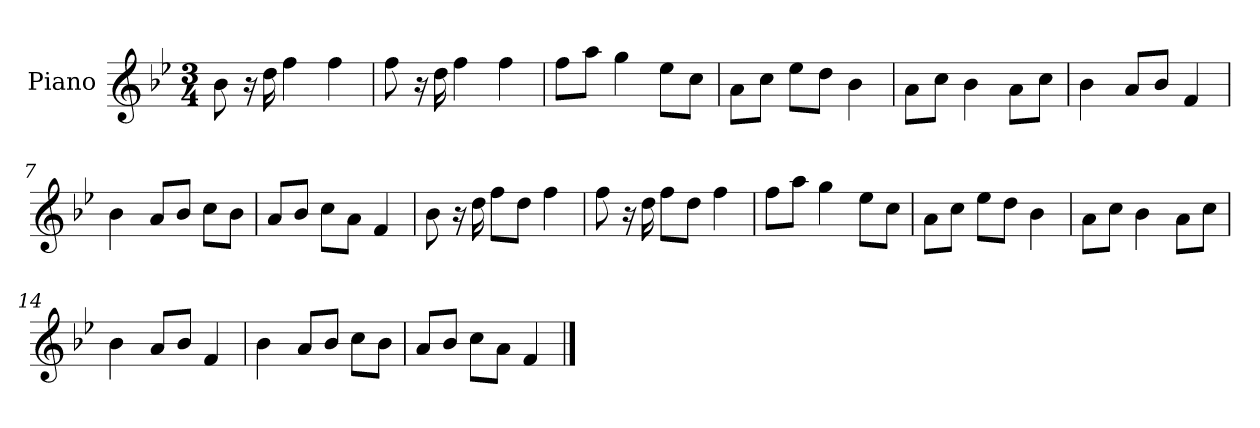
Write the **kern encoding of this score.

**kern
*part1
*staff1
*I"Piano
*I'P-no
*clefG2
*k[b-e-]
*M3/4
*MM182
=1
8b-\
16r
16dd\
4ff\
4ff\
=2
8ff\
16r
16dd\
4ff\
4ff\
=3
8ff\L
8aa\J
4gg\
8ee-\L
8cc\J
=4
8a\L
8cc\J
8ee-\L
8dd\J
4b-\
=5
8a\L
8cc\J
4b-\
8a\L
8cc\J
=6
4b-\
8a/L
8b-/J
4f/
=7
4b-\
8a/L
8b-/J
8cc\L
8b-\J
!!LO:LB:g=z
=8
8a/L
8b-/J
8cc\L
8a\J
4f/
=9
8b-\
16r
16dd\
8ff\L
8dd\J
4ff\
=10
8ff\
16r
16dd\
8ff\L
8dd\J
4ff\
=11
8ff\L
8aa\J
4gg\
8ee-\L
8cc\J
=12
8a\L
8cc\J
8ee-\L
8dd\J
4b-\
=13
8a\L
8cc\J
4b-\
8a\L
8cc\J
=14
4b-\
8a/L
8b-/J
4f/
=15
4b-\
8a/L
8b-/J
8cc\L
8b-\J
!!LO:LB:g=z
=16
8a/L
8b-/J
8cc\L
8a\J
4f/
==
*-
